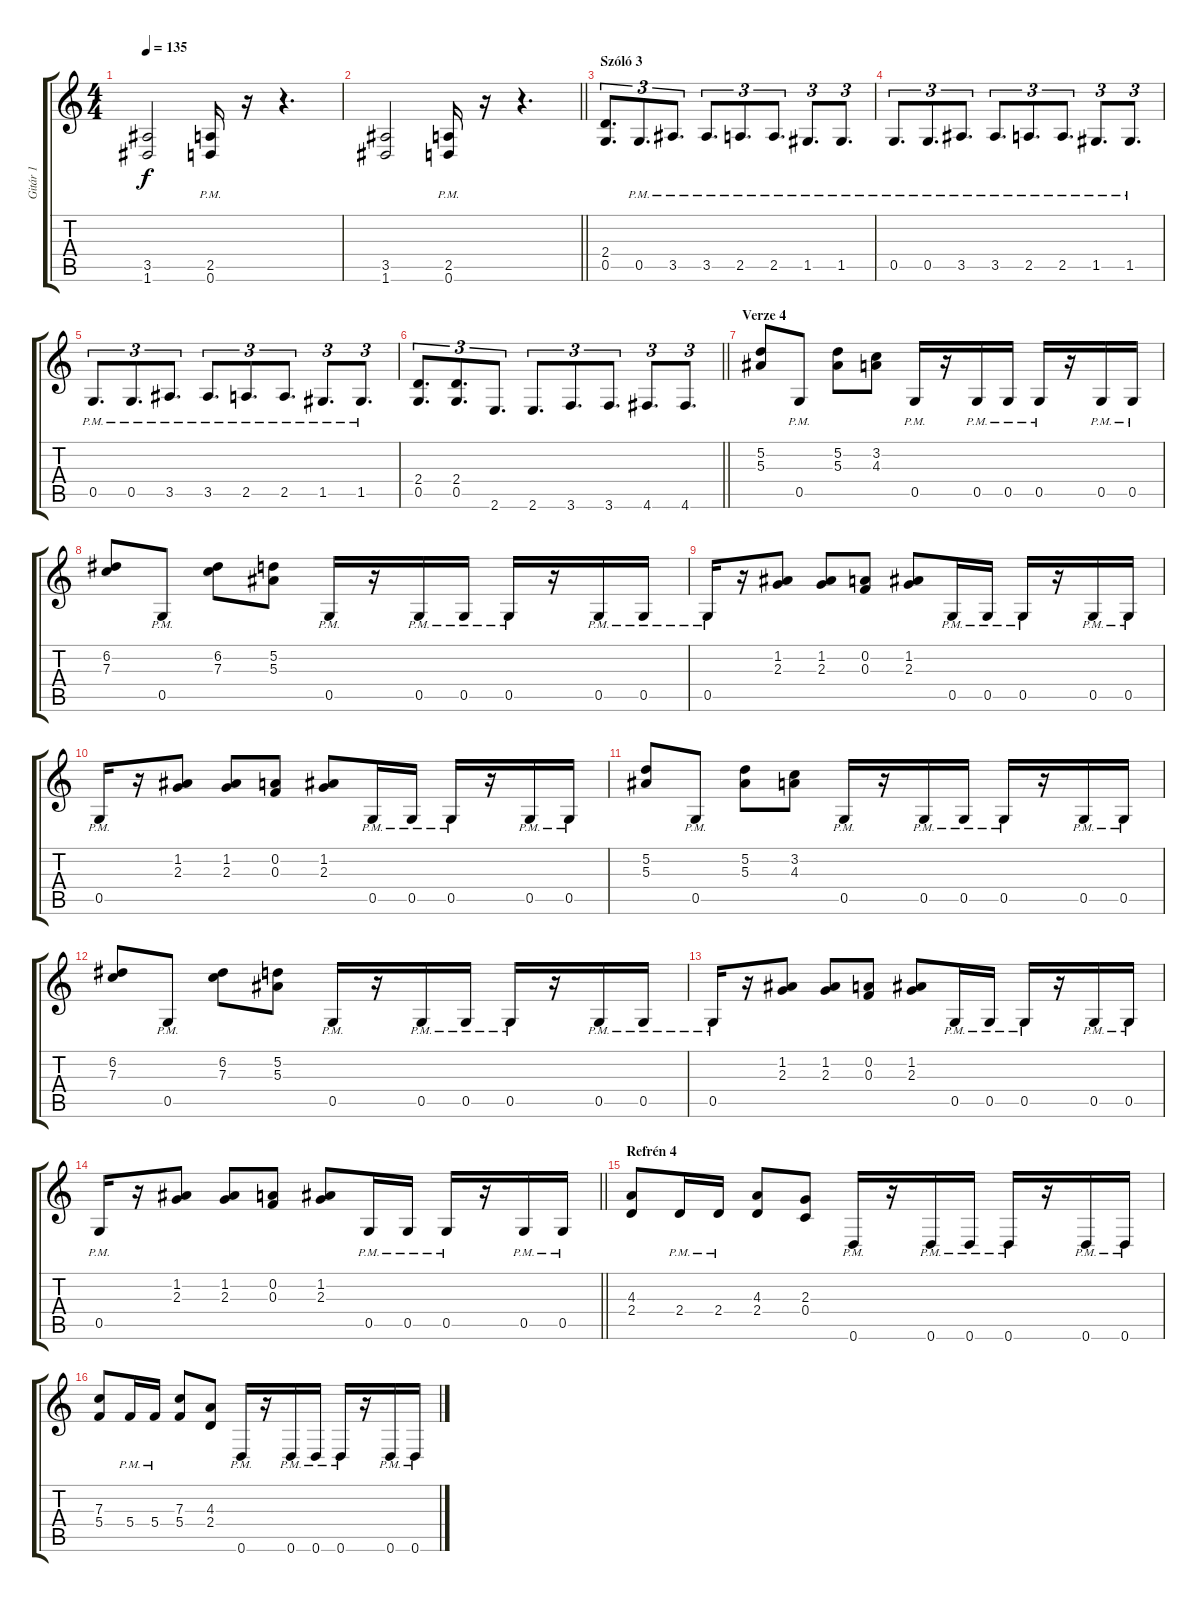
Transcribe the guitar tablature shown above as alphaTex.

\track ("Gitár 1" "Gitár 1") {instrument overdrivenguitar}
\staff {score tabs}
\tuning (D4 A3 F3 C3 G2 D2) {hide}
\ts (4 4)
\tempo 135
\clef g2
\ks c
(3.5 1.6).2{dy f} (2.5{pm} 0.6{pm}).16 r.16 r.4{d} |
\barLineRight lightlight
(3.5 1.6).2 (2.5{pm} 0.6{pm}).16 r.16 r.4{d} |
\section ("" "Szóló 3")
(2.4 0.5).8{d tu (3 2)} 0.5{pm}.8{d tu (3 2)} 3.5{pm}.8{d tu (3 2)} 3.5{pm}.8{d tu (3 2)} 2.5{pm}.8{d tu (3 2)} 2.5{pm}.8{d tu (3 2)} 1.5{pm}.8{d tu (3 2)} 1.5{pm}.8{d tu (3 2)} |
0.5{pm}.8{d tu (3 2)} 0.5{pm}.8{d tu (3 2)} 3.5{pm}.8{d tu (3 2)} 3.5{pm}.8{d tu (3 2)} 2.5{pm}.8{d tu (3 2)} 2.5{pm}.8{d tu (3 2)} 1.5{pm}.8{d tu (3 2)} 1.5{pm}.8{d tu (3 2)} |
0.5{pm}.8{d tu (3 2)} 0.5{pm}.8{d tu (3 2)} 3.5{pm}.8{d tu (3 2)} 3.5{pm}.8{d tu (3 2)} 2.5{pm}.8{d tu (3 2)} 2.5{pm}.8{d tu (3 2)} 1.5{pm}.8{d tu (3 2)} 1.5{pm}.8{d tu (3 2)} |
\barLineRight lightlight
(2.4 0.5).8{d tu (3 2)} (2.4 0.5).8{d tu (3 2)} 2.6.8{d tu (3 2)} 2.6.8{d tu (3 2)} 3.6.8{d tu (3 2)} 3.6.8{d tu (3 2)} 4.6.8{d tu (3 2)} 4.6.8{d tu (3 2)} |
\section ("" "Verze 4")
(5.2 5.3).8 0.5{pm}.8 (5.2 5.3).8 (3.2 4.3).8 0.5{pm}.16 r.16 0.5{pm}.16 0.5{pm}.16 0.5{pm}.16 r.16 0.5{pm}.16 0.5{pm}.16 |
(6.2 7.3).8 0.5{pm}.8 (6.2 7.3).8 (5.2 5.3).8 0.5{pm}.16 r.16 0.5{pm}.16 0.5{pm}.16 0.5{pm}.16 r.16 0.5{pm}.16 0.5{pm}.16 |
0.5{pm}.16 r.16 (1.2 2.3).8 (1.2 2.3).8 (0.2 0.3).8 (1.2 2.3).8 0.5{pm}.16 0.5{pm}.16 0.5{pm}.16 r.16 0.5{pm}.16 0.5{pm}.16 |
0.5{pm}.16 r.16 (1.2 2.3).8 (1.2 2.3).8 (0.2 0.3).8 (1.2 2.3).8 0.5{pm}.16 0.5{pm}.16 0.5{pm}.16 r.16 0.5{pm}.16 0.5{pm}.16 |
(5.2 5.3).8 0.5{pm}.8 (5.2 5.3).8 (3.2 4.3).8 0.5{pm}.16 r.16 0.5{pm}.16 0.5{pm}.16 0.5{pm}.16 r.16 0.5{pm}.16 0.5{pm}.16 |
(6.2 7.3).8 0.5{pm}.8 (6.2 7.3).8 (5.2 5.3).8 0.5{pm}.16 r.16 0.5{pm}.16 0.5{pm}.16 0.5{pm}.16 r.16 0.5{pm}.16 0.5{pm}.16 |
0.5{pm}.16 r.16 (1.2 2.3).8 (1.2 2.3).8 (0.2 0.3).8 (1.2 2.3).8 0.5{pm}.16 0.5{pm}.16 0.5{pm}.16 r.16 0.5{pm}.16 0.5{pm}.16 |
\barLineRight lightlight
0.5{pm}.16 r.16 (1.2 2.3).8 (1.2 2.3).8 (0.2 0.3).8 (1.2 2.3).8 0.5{pm}.16 0.5{pm}.16 0.5{pm}.16 r.16 0.5{pm}.16 0.5{pm}.16 |
\section ("" "Refrén 4")
(4.3 2.4).8 2.4{pm}.16 2.4{pm}.16 (4.3 2.4).8 (2.3 0.4).8 0.6{pm}.16 r.16 0.6{pm}.16 0.6{pm}.16 0.6{pm}.16 r.16 0.6{pm}.16 0.6{pm}.16 |
(7.3 5.4).8 5.4{pm}.16 5.4{pm}.16 (7.3 5.4).8 (4.3 2.4).8 0.6{pm}.16 r.16 0.6{pm}.16 0.6{pm}.16 0.6{pm}.16 r.16 0.6{pm}.16 0.6{pm}.16
